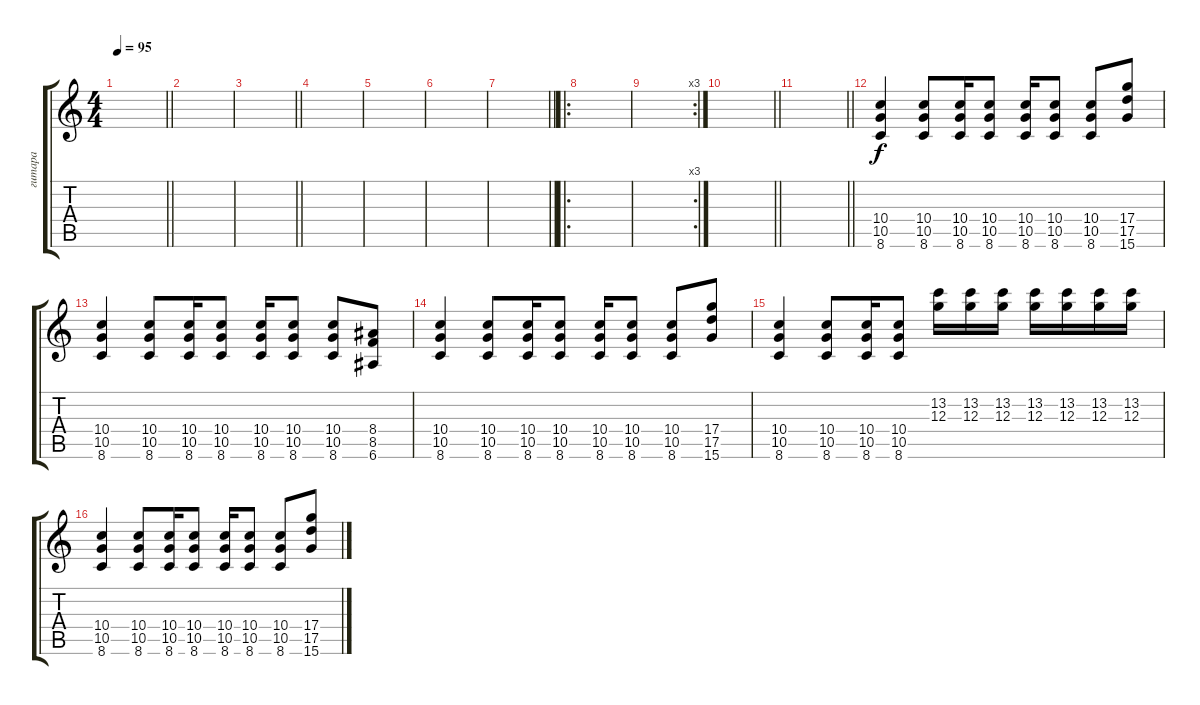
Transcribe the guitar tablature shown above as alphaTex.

\track ("гитара" "гитара") {instrument distortionguitar}
\staff {score tabs}
\tuning (E4 B3 G3 D3 A2 E2) {hide}
\ts (4 4)
\tempo 95
\clef g2
\barLineRight lightlight
\ks c
|
|
\barLineRight lightlight
|
|
|
|
\barLineRight lightlight
|
\ro
|
\rc 3
|
\barLineRight lightlight
|
\barLineRight lightlight
|
(10.4 10.5 8.6).4{volume 13} (10.4 10.5 8.6).8 (10.4 10.5 8.6).16 (10.4 10.5 8.6).8 (10.4 10.5 8.6).16 (10.4 10.5 8.6).8 (10.4 10.5 8.6).8 (17.4 17.5 15.6).8 |
(10.4 10.5 8.6).4 (10.4 10.5 8.6).8 (10.4 10.5 8.6).16 (10.4 10.5 8.6).8 (10.4 10.5 8.6).16 (10.4 10.5 8.6).8 (10.4 10.5 8.6).8 (8.4 8.5 6.6).8 |
(10.4 10.5 8.6).4 (10.4 10.5 8.6).8 (10.4 10.5 8.6).16 (10.4 10.5 8.6).8 (10.4 10.5 8.6).16 (10.4 10.5 8.6).8 (10.4 10.5 8.6).8 (17.4 17.5 15.6).8 |
(10.4 10.5 8.6).4 (10.4 10.5 8.6).8 (10.4 10.5 8.6).16 (10.4 10.5 8.6).8 (13.2 12.3).16 (13.2 12.3).16 (13.2 12.3).16 (13.2 12.3).16 (13.2 12.3).16 (13.2 12.3).16 (13.2 12.3).16 |
(10.4 10.5 8.6).4 (10.4 10.5 8.6).8 (10.4 10.5 8.6).16 (10.4 10.5 8.6).8 (10.4 10.5 8.6).16 (10.4 10.5 8.6).8 (10.4 10.5 8.6).8 (17.4 17.5 15.6).8
